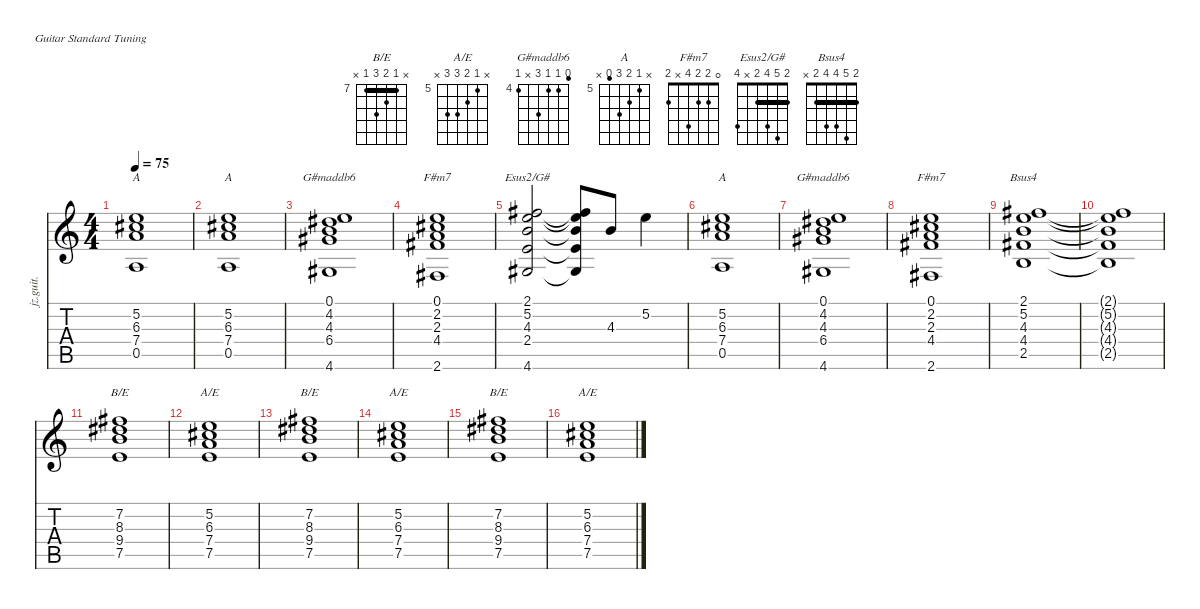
\defaultSystemsLayout 4
\hideDynamics
\bracketExtendMode nobrackets
\otherSystemsTrackNameOrientation horizontal
\track ("Guitar (w/chorus)" "jz.guit.") {instrument electricguitarjazz}
\staff {score tabs}
\tuning (E4 B3 G3 D3 A2 E2)
\chord ("B/E" x 7 8 9 7 x) {firstfret 7 barre 7}
\chord ("A/E" x 5 6 7 7 x) {firstfret 5}
\chord ("G#maddb6" 3 4 4 6 x 4) {firstfret 4}
\chord ("A" x 5 6 7 4 x) {firstfret 5}
\chord ("F#m7" 0 2 2 4 x 2)
\chord ("Esus2/G#" 2 5 4 2 x 4) {barre 2}
\chord ("Bsus4" 2 5 4 4 2 x) {barre 2}
\ts (4 4)
\tempo 75
\clef g2
\ks c
(5.2 6.3{acc #} 7.4 0.5).1{ch "A" dy f beam Up} |
(5.2 6.3{acc #} 7.4 0.5).1{ch "A" beam Up} |
(0.1 4.2{acc #} 4.3 6.4{acc #} 4.6{acc #}).1{ch "G#maddb6" beam Up} |
(0.1 2.2{acc #} 2.3 4.4{acc #} 2.6{acc #}).1{ch "F#m7" beam Up} |
(2.1{acc #} 5.2 4.3 2.4 4.6{acc #}).2{ch "Esus2/G#" beam Up} (2.1{t acc #} 5.2{t} 4.3{t} 2.4{t} 4.6{t acc #}).8{beam Up} 4.3.8{beam Up} 5.2.4{beam Down} |
(5.2 6.3{acc #} 7.4 0.5).1{ch "A" beam Up} |
(0.1 4.2{acc #} 4.3 6.4{acc #} 4.6{acc #}).1{ch "G#maddb6" beam Up} |
(0.1 2.2{acc #} 2.3 4.4{acc #} 2.6{acc #}).1{ch "F#m7" beam Up} |
(2.1{acc #} 5.2 4.3 4.4{acc #} 2.5).1{ch "Bsus4" beam Up} |
(2.1{t acc #} 5.2{t} 4.3{t} 4.4{t acc #} 2.5{t}).1{beam Up} |
(7.2{acc #} 8.3{acc #} 9.4 7.5).1{ch "B/E" beam Down} |
(5.2 6.3{acc #} 7.4 7.5).1{ch "A/E" beam Up} |
(7.2{acc #} 8.3{acc #} 9.4 7.5).1{ch "B/E" beam Down} |
(5.2 6.3{acc #} 7.4 7.5).1{ch "A/E" beam Up} |
(7.2{acc #} 8.3{acc #} 9.4 7.5).1{ch "B/E" beam Down} |
(5.2 6.3{acc #} 7.4 7.5).1{ch "A/E" beam Up}
